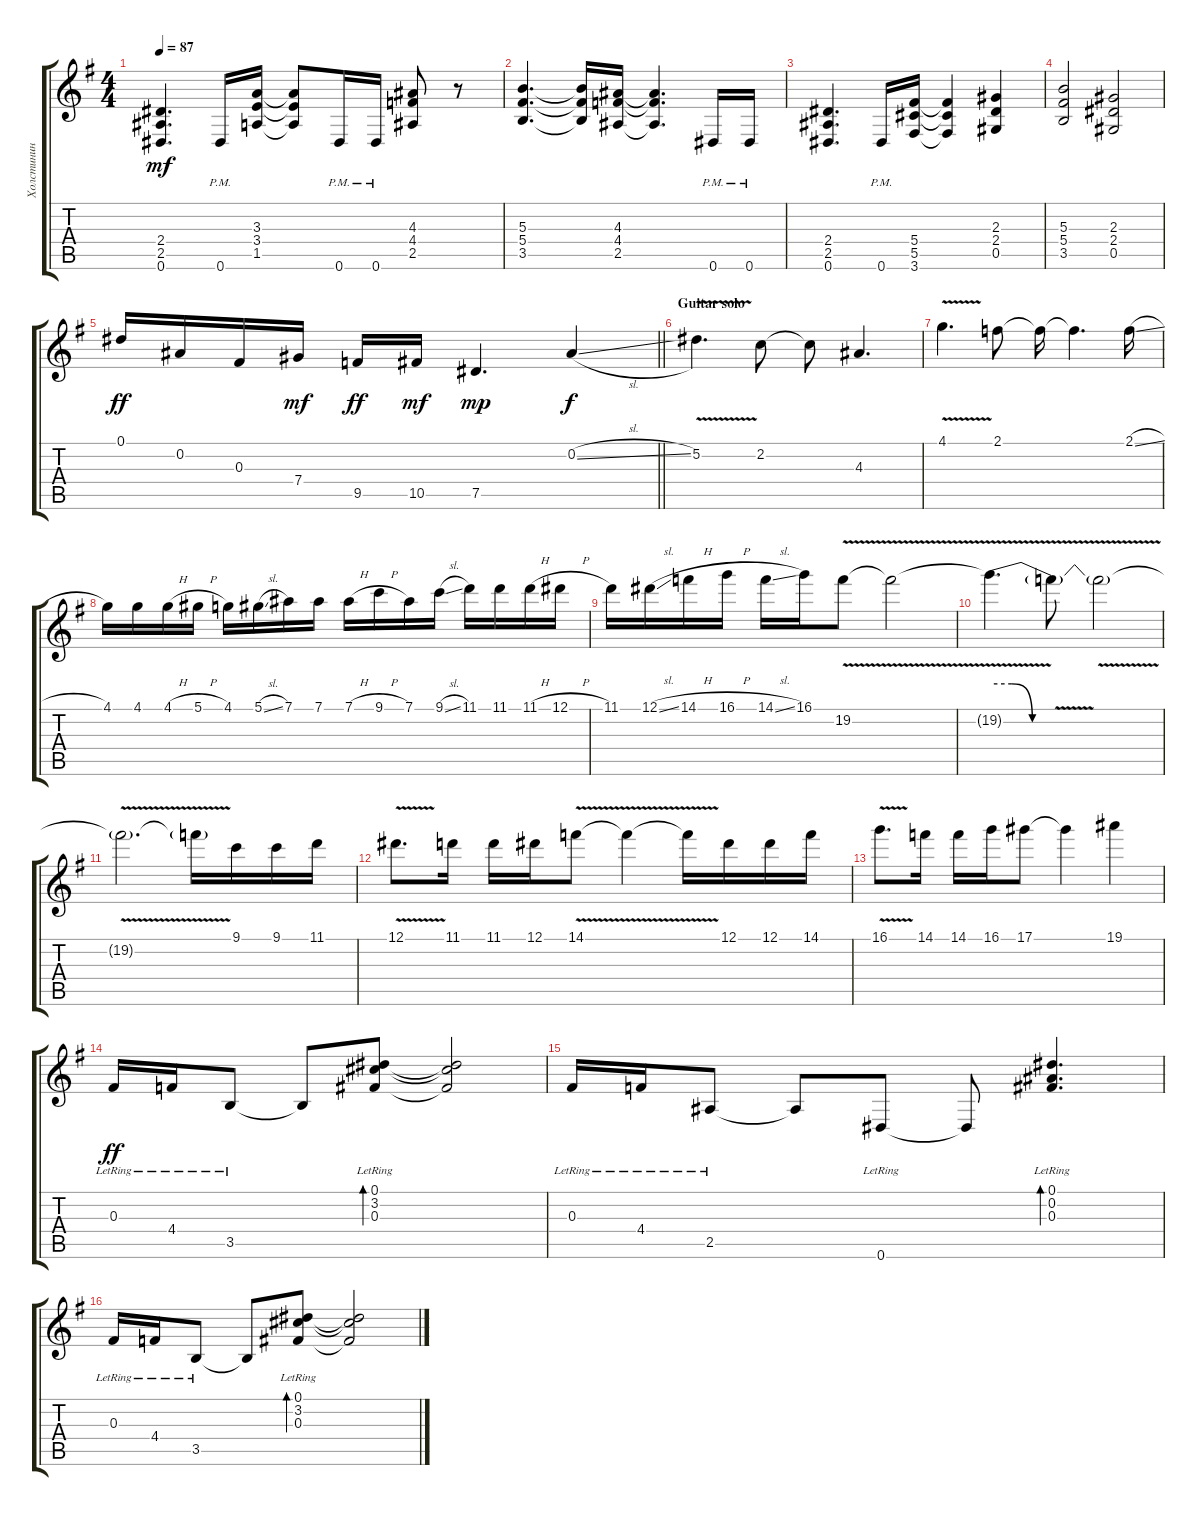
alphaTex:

\track ("Холстинин" "Холстинин") {instrument acousticguitarsteel}
\staff {score tabs}
\tuning (Eb4 Bb3 Gb3 Db3 Ab2 Eb2) {hide}
\ts (4 4)
\tempo 87
\clef g2
\ks g
(2.4 2.5 0.6).4{d dy mf} 0.6{pm}.16 (3.3 3.4 1.5).16 (3.3{t} 3.4{t} 1.5{t}).8 0.6{pm}.16 0.6{pm}.16 (4.3 4.4 2.5).8 r.8 |
(5.3 5.4 3.5).4{d} (5.3{t} 5.4{t} 3.5{t}).16 (4.3 4.4 2.5).16 (4.3{t} 4.4{t} 2.5{t}).4{d} 0.6{pm}.16 0.6{pm}.16 |
(2.4 2.5 0.6).4{d} 0.6{pm}.16 (5.4 5.5 3.6).16 (5.4{t} 5.5{t} 3.6{t}).4 (2.3 2.4 0.5).4 |
(5.3 5.4 3.5).2 (2.3 2.4 0.5).2 |
\barLineRight lightlight
0.1.16{dy ff instrument acousticguitarsteel} 0.2.16 0.3.16 7.4.16{dy mf} 9.5.16{dy ff} 10.5.16{dy mf} 7.5.4{d dy mp} 0.2{sl}.4{dy f instrument overdrivenguitar} |
\section ("" "Guitar solo")
5.2{v}.4{d} 2.2.8 2.2{t}.8 4.3.4{d} |
4.1{v}.4{d} 2.1.8 2.1{t}.16 2.1{t}.4{d} 2.1{sl}.16 |
4.1.16 4.1.16 4.1{h}.16 5.1{h}.16 4.1.16 5.1{sl}.16 7.1.16 7.1.16 7.1{h}.16 9.1{h}.16 7.1.16 9.1{sl}.16 11.1.16 11.1.16 11.1{h}.16 12.1{h}.16 |
11.1.16 12.1{sl}.16 14.1{h}.16 16.1{h}.16 14.1{sl}.16 16.1.16 19.2{v}.8 19.2{v t}.2 |
19.2{be (custom 0 4 20 4 40 0 60 0) t}.4{d} 19.2{v t}.8 19.2{v t}.2 |
19.2{v t}.2{d} 19.2{t}.16 9.1.16 9.1.16 11.1.16 |
12.1{v}.8{d} 11.1.16 11.1.16 12.1.16 14.1{v}.8 14.1{v t}.4 14.1{v t}.16 12.1.16 12.1.16 14.1.16 |
16.1{v}.8{d} 14.1.16 14.1.16 16.1.16 17.1.8 17.1{t}.4 19.1.4 |
0.3{lr}.16{dy ff instrument acousticguitarsteel} 4.4{lr}.16 3.5{lr}.8 3.5{t}.8 (0.1{lr} 3.2{lr} 0.3{lr}).8{bd 30} (0.1{t} 3.2{t} 0.3{t}).2 |
0.3{lr}.16 4.4{lr}.16 2.5{lr}.8 2.5{t}.8 0.6{lr}.8 0.6{t}.8 (0.1{lr} 0.2{lr} 0.3{lr}).4{d bd 30} |
0.3{lr}.16 4.4{lr}.16 3.5{lr}.8 3.5{t}.8 (0.1{lr} 3.2{lr} 0.3{lr}).8{bd 30} (0.1{t} 3.2{t} 0.3{t}).2
